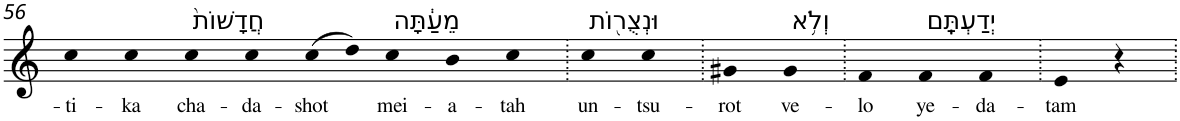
**kern	**text
*part1	*part1
*staff1	*staff1
*I"Piano	*
*I'Pno	*
!!LO:PB:g=z
*clefG2	*
*k[]	*
=56	=56
!	!LO:LY:b
4cc	-ti-
!	!LO:LY:b
4cc	-ka
!LO:TX:a:t=חֲדָשׁוֹת֙	!
!	!LO:LY:b
4cc	cha-
!	!LO:LY:b
4cc	-da-
!	!LO:LY:b
(8cc	-shot
8dd)	.
!LO:TX:a:t=מֵעַ֔תָּה	!
!	!LO:LY:b
4cc	mei-
!	!LO:LY:b
4b	-a-
!	!LO:LY:b
4cc	-tah
=57.	=57.
!LO:TX:a:t=וּנְצֻר֖וֹת	!
!	!LO:LY:b
4cc	un-
!	!LO:LY:b
4cc	-tsu-
=58.	=58.
!	!LO:LY:b
4g#X	-rot
!LO:TX:a:t=וְלֹ֥א	!
!	!LO:LY:b
4g#	ve-
=59.	=59.
!	!LO:LY:b
4f	-lo
!LO:TX:a:t=יְדַעְתָּֽם	!
!	!LO:LY:b
4f	ye-
!	!LO:LY:b
4f	-da-
=60.	=60.
!	!LO:LY:b
4e	-tam
4r	.
=.	=.
*-	*-
